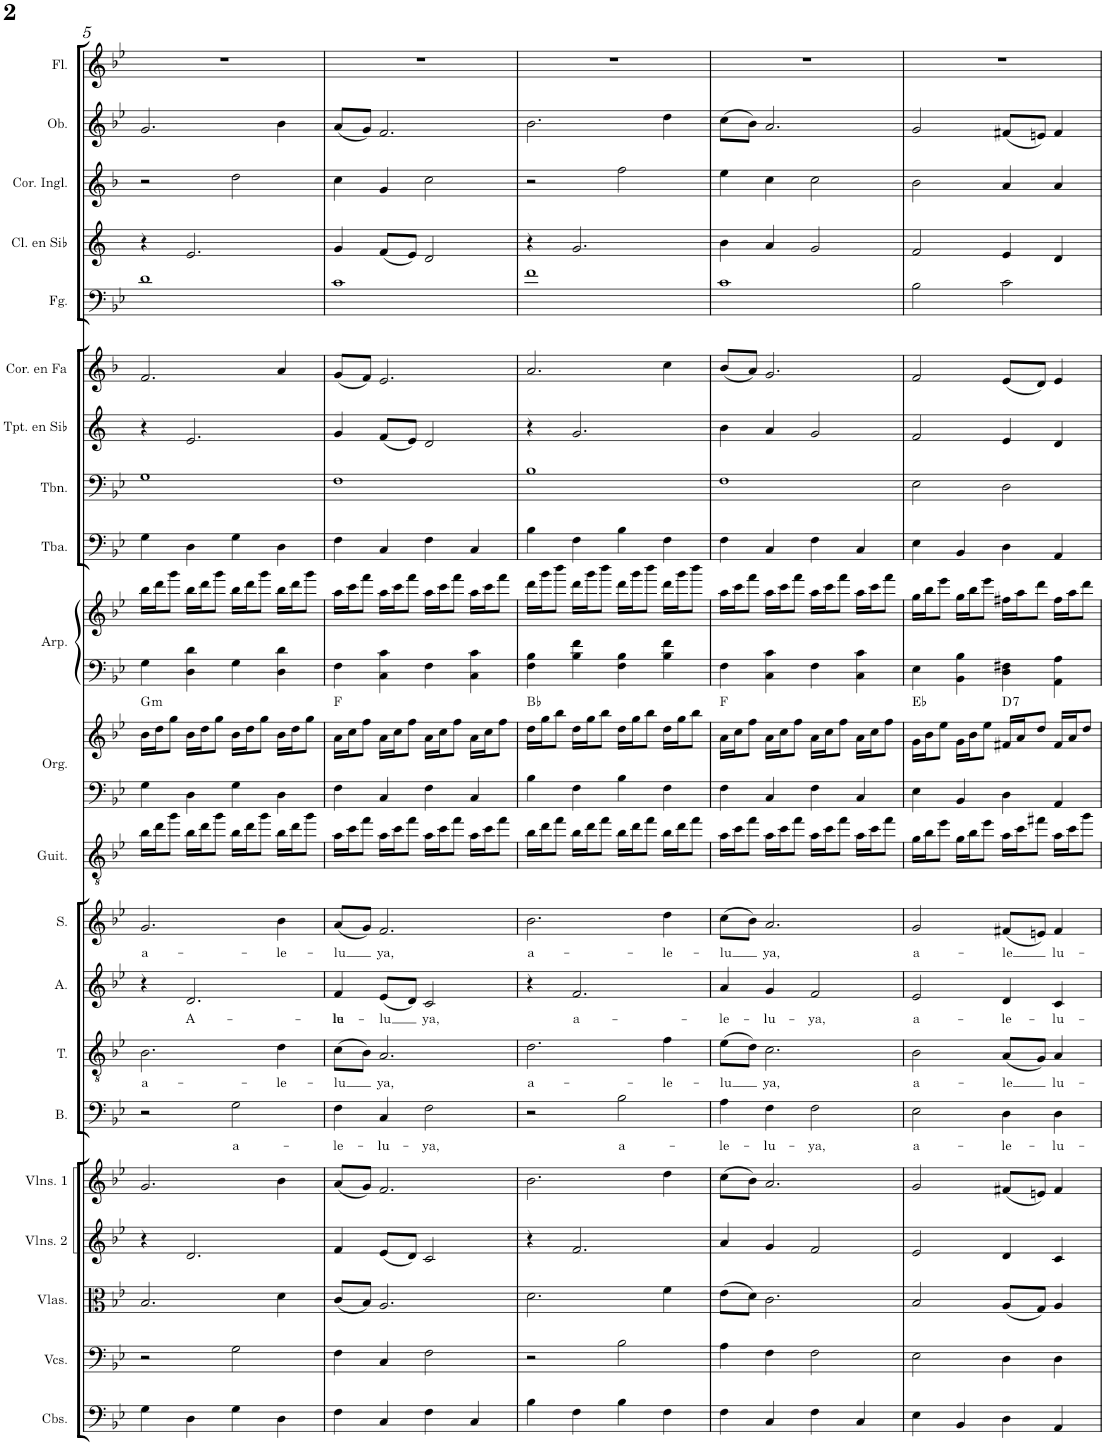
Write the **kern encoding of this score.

**kern	**kern	**kern	**kern	**kern	**kern	**text	**kern	**text	**kern	**text	**kern	**text	**kern	**kern	**kern	**harte	**kern	**kern	**kern	**kern	**kern	**kern	**kern	**kern	**kern	**kern	**kern
*part21	*part20	*part19	*part18	*part17	*part16	*part16	*part15	*part15	*part14	*part14	*part13	*part13	*part12	*part11	*part11	*part11	*part10	*part10	*part9	*part8	*part7	*part6	*part5	*part4	*part3	*part2	*part1
*staff23	*staff22	*staff21	*staff20	*staff19	*staff18	*staff18	*staff17	*staff17	*staff16	*staff16	*staff15	*staff15	*staff14	*staff13	*staff12	*	*staff11	*staff10	*staff9	*staff8	*staff7	*staff6	*staff5	*staff4	*staff3	*staff2	*staff1
*I"Contrabajos	*I"Violonchelos	*I"Violas	*I"Violines 2	*I"Violines 1	*I"Bajo	*	*I"Tenor	*	*I"Alto	*	*I"Soprano	*	*I"Guitarra acústica	*I"Órgano	*	*	*I"Arpa	*	*I"Tuba	*I"Trombón	*I"Trompeta en Sib	*I"Trompa en Fa	*I"Fagot	*I"Clarinete en Sib	*I"Corno inglés	*I"Oboe	*I"Flauta
*I'Cbs.	*I'Vcs.	*I'Vlas.	*I'Vlns. 2	*I'Vlns. 1	*I'B.	*	*I'T.	*	*I'A.	*	*I'S.	*	*I'Guit.	*	*	*	*I'Arp.	*	*I'Tba.	*I'Tbn.	*I'Tpt. en Sib	*	*I'Fg.	*I'Cl. en Sib	*I'Cor. Ingl.	*I'Ob.	*I'Fl.
!!LO:PB:g=z
*clefF4	*clefF4	*clefC3	*clefG2	*clefG2	*clefF4	*	*clefGv2	*	*clefG2	*	*clefG2	*	*clefGv2	*clefF4	*clefG2	*	*clefF4	*clefG2	*clefF4	*clefF4	*clefG2	*clefG2	*clefF4	*clefG2	*clefG2	*clefG2	*clefG2
*Trd7c12	*	*	*	*	*	*	*	*	*	*	*	*	*	*	*	*	*	*	*	*	*Trd1c2	*Trd4c7	*	*Trd1c2	*Trd4c7	*	*
*k[b-e-]	*k[b-e-]	*k[b-e-]	*k[b-e-]	*k[b-e-]	*k[b-e-]	*	*k[b-e-]	*	*k[b-e-]	*	*k[b-e-]	*	*k[b-e-]	*k[b-e-]	*k[b-e-]	*	*k[b-e-]	*k[b-e-]	*k[b-e-]	*k[b-e-]	*k[]	*k[b-]	*k[b-e-]	*k[]	*k[b-]	*k[b-e-]	*k[b-e-]
*M4/4	*M4/4	*M4/4	*M4/4	*M4/4	*M4/4	*	*M4/4	*	*M4/4	*	*M4/4	*	*M4/4	*M4/4	*M4/4	*	*M4/4	*M4/4	*M4/4	*M4/4	*M4/4	*M4/4	*M4/4	*M4/4	*M4/4	*M4/4	*M4/4
=5	=5	=5	=5	=5	=5	=5	=5	=5	=5	=5	=5	=5	=5	=5	=5	=5	=5	=5	=5	=5	=5	=5	=5	=5	=5	=5	=5
!	!	!	!	!	!	!	!	!LO:LY:b	!	!	!	!LO:LY:b	!	!	!	!LO:H:kt=m	!	!	!	!	!	!	!	!	!	!	!
4G\	2r	2.B-/	4r	2.g/	2r	.	2.B-\	a-	4r	.	2.g/	a-	16b-\LL	4G\	16b-\LL	G:min	4G\	16bb-\LL	4G\	1G	4r	2.f/	1d	4r	2r	2.g/	1r
.	.	.	.	.	.	.	.	.	.	.	.	.	16dd\J	.	16dd\J	.	.	16ddd\J	.	.	.	.	.	.	.	.	.
.	.	.	.	.	.	.	.	.	.	.	.	.	8gg\J	.	8gg\J	.	.	8ggg\J	.	.	.	.	.	.	.	.	.
!	!	!	!	!	!	!	!	!	!	!LO:LY:b	!	!	!	!	!	!	!	!	!	!	!	!	!	!	!	!	!
4D\	.	.	2.d/	.	.	.	.	.	2.d/	A-	.	.	16b-\LL	4D\	16b-\LL	.	4D\ 4d\	16bb-\LL	4D\	.	2.e/	.	.	2.e/	.	.	.
.	.	.	.	.	.	.	.	.	.	.	.	.	16dd\J	.	16dd\J	.	.	16ddd\J	.	.	.	.	.	.	.	.	.
.	.	.	.	.	.	.	.	.	.	.	.	.	8gg\J	.	8gg\J	.	.	8ggg\J	.	.	.	.	.	.	.	.	.
!	!	!	!	!	!	!LO:LY:b	!	!	!	!	!	!	!	!	!	!	!	!	!	!	!	!	!	!	!	!	!
4G\	2G\	.	.	.	2G\	a-	.	.	.	.	.	.	16b-\LL	4G\	16b-\LL	.	4G\	16bb-\LL	4G\	.	.	.	.	.	2dd\	.	.
.	.	.	.	.	.	.	.	.	.	.	.	.	16dd\J	.	16dd\J	.	.	16ddd\J	.	.	.	.	.	.	.	.	.
.	.	.	.	.	.	.	.	.	.	.	.	.	8gg\J	.	8gg\J	.	.	8ggg\J	.	.	.	.	.	.	.	.	.
!	!	!	!	!	!	!	!	!LO:LY:b	!	!	!	!LO:LY:b	!	!	!	!	!	!	!	!	!	!	!	!	!	!	!
4D\	.	4d\	.	4b-\	.	.	4d\	-le-	.	.	4b-\	-le-	16b-\LL	4D\	16b-\LL	.	4D\ 4d\	16bb-\LL	4D\	.	.	4a/	.	.	.	4b-\	.
.	.	.	.	.	.	.	.	.	.	.	.	.	16dd\J	.	16dd\J	.	.	16ddd\J	.	.	.	.	.	.	.	.	.
.	.	.	.	.	.	.	.	.	.	.	.	.	8gg\J	.	8gg\J	.	.	8ggg\J	.	.	.	.	.	.	.	.	.
=6	=6	=6	=6	=6	=6	=6	=6	=6	=6	=6	=6	=6	=6	=6	=6	=6	=6	=6	=6	=6	=6	=6	=6	=6	=6	=6	=6
!	!	!	!	!	!	!LO:LY:b	!	!LO:LY:b	!	!LO:LY:b	!	!LO:LY:b	!	!	!	!	!	!	!	!	!	!	!	!	!	!	!
4F\	4F\	(8c/L	4f/	(8a/L	4F\	-le-	(8c\L	-lu	4f/	-le-	(8a/L	-lu	16a\LL	4F\	16a\LL	F:maj	4F\	16aa\LL	4F\	1F	4g/	(8g/L	1c	4g/	4cc\	(8a/L	1r
.	.	.	.	.	.	.	.	.	.	.	.	.	16cc\J	.	16cc\J	.	.	16ccc\J	.	.	.	.	.	.	.	.	.
.	.	8B-/J)	.	8g/J)	.	.	8B-\J)	.	.	.	8g/J)	.	8ff\J	.	8ff\J	.	.	8fff\J	.	.	.	8f/J)	.	.	.	8g/J)	.
!	!	!	!	!	!	!LO:LY:b	!	!LO:LY:b	!	!LO:LY:b	!	!LO:LY:b	!	!	!	!	!	!	!	!	!	!	!	!	!	!	!
4C/	4C/	2.A/	(8e-/L	2.f/	4C/	-lu-	2.A/	ya,	(8e-/L	-lu	2.f/	ya,	16a\LL	4C/	16a\LL	.	4C\ 4c\	16aa\LL	4C/	.	(8f/L	2.e/	.	(8f/L	4g/	2.f/	.
.	.	.	.	.	.	.	.	.	.	.	.	.	16cc\J	.	16cc\J	.	.	16ccc\J	.	.	.	.	.	.	.	.	.
.	.	.	8d/J)	.	.	.	.	.	8d/J)	.	.	.	8ff\J	.	8ff\J	.	.	8fff\J	.	.	8e/J)	.	.	8e/J)	.	.	.
!	!	!	!	!	!	!LO:LY:b	!	!	!	!LO:LY:b	!	!	!	!	!	!	!	!	!	!	!	!	!	!	!	!	!
4F\	2F\	.	2c/	.	2F\	-ya,	.	.	2c/	ya,	.	.	16a\LL	4F\	16a\LL	.	4F\	16aa\LL	4F\	.	2d/	.	.	2d/	2cc\	.	.
.	.	.	.	.	.	.	.	.	.	.	.	.	16cc\J	.	16cc\J	.	.	16ccc\J	.	.	.	.	.	.	.	.	.
.	.	.	.	.	.	.	.	.	.	.	.	.	8ff\J	.	8ff\J	.	.	8fff\J	.	.	.	.	.	.	.	.	.
4C/	.	.	.	.	.	.	.	.	.	.	.	.	16a\LL	4C/	16a\LL	.	4C\ 4c\	16aa\LL	4C/	.	.	.	.	.	.	.	.
.	.	.	.	.	.	.	.	.	.	.	.	.	16cc\J	.	16cc\J	.	.	16ccc\J	.	.	.	.	.	.	.	.	.
.	.	.	.	.	.	.	.	.	.	.	.	.	8ff\J	.	8ff\J	.	.	8fff\J	.	.	.	.	.	.	.	.	.
=7	=7	=7	=7	=7	=7	=7	=7	=7	=7	=7	=7	=7	=7	=7	=7	=7	=7	=7	=7	=7	=7	=7	=7	=7	=7	=7	=7
!	!	!	!	!	!	!	!	!LO:LY:b	!	!	!	!LO:LY:b	!	!	!	!	!	!	!	!	!	!	!	!	!	!	!
4B-\	2r	2.d\	4r	2.b-\	2r	.	2.d\	a-	4r	.	2.b-\	a-	16b-\LL	4B-\	16dd\LL	Bb:maj	4F\ 4B-\	16ddd\LL	4B-\	1B-	4r	2.a/	1f	4r	2r	2.b-\	1r
.	.	.	.	.	.	.	.	.	.	.	.	.	16dd\J	.	16gg\J	.	.	16ggg\J	.	.	.	.	.	.	.	.	.
.	.	.	.	.	.	.	.	.	.	.	.	.	8ff\J	.	8bb-\J	.	.	8bbb-\J	.	.	.	.	.	.	.	.	.
!	!	!	!	!	!	!	!	!	!	!LO:LY:b	!	!	!	!	!	!	!	!	!	!	!	!	!	!	!	!	!
4F\	.	.	2.f/	.	.	.	.	.	2.f/	a-	.	.	16b-\LL	4F\	16dd\LL	.	4B-\ 4f\	16ddd\LL	4F\	.	2.g/	.	.	2.g/	.	.	.
.	.	.	.	.	.	.	.	.	.	.	.	.	16dd\J	.	16gg\J	.	.	16ggg\J	.	.	.	.	.	.	.	.	.
.	.	.	.	.	.	.	.	.	.	.	.	.	8ff\J	.	8bb-\J	.	.	8bbb-\J	.	.	.	.	.	.	.	.	.
!	!	!	!	!	!	!LO:LY:b	!	!	!	!	!	!	!	!	!	!	!	!	!	!	!	!	!	!	!	!	!
4B-\	2B-\	.	.	.	2B-\	a-	.	.	.	.	.	.	16b-\LL	4B-\	16dd\LL	.	4F\ 4B-\	16ddd\LL	4B-\	.	.	.	.	.	2ff\	.	.
.	.	.	.	.	.	.	.	.	.	.	.	.	16dd\J	.	16gg\J	.	.	16ggg\J	.	.	.	.	.	.	.	.	.
.	.	.	.	.	.	.	.	.	.	.	.	.	8ff\J	.	8bb-\J	.	.	8bbb-\J	.	.	.	.	.	.	.	.	.
!	!	!	!	!	!	!	!	!LO:LY:b	!	!	!	!LO:LY:b	!	!	!	!	!	!	!	!	!	!	!	!	!	!	!
4F\	.	4f\	.	4dd\	.	.	4f\	-le-	.	.	4dd\	-le-	16b-\LL	4F\	16dd\LL	.	4B-\ 4f\	16ddd\LL	4F\	.	.	4cc\	.	.	.	4dd\	.
.	.	.	.	.	.	.	.	.	.	.	.	.	16dd\J	.	16gg\J	.	.	16ggg\J	.	.	.	.	.	.	.	.	.
.	.	.	.	.	.	.	.	.	.	.	.	.	8ff\J	.	8bb-\J	.	.	8bbb-\J	.	.	.	.	.	.	.	.	.
=8	=8	=8	=8	=8	=8	=8	=8	=8	=8	=8	=8	=8	=8	=8	=8	=8	=8	=8	=8	=8	=8	=8	=8	=8	=8	=8	=8
!	!	!	!	!	!	!LO:LY:b	!	!LO:LY:b	!	!LO:LY:b	!	!LO:LY:b	!	!	!	!	!	!	!	!	!	!	!	!	!	!	!
4F\	4A\	(8e-\L	4a/	(8cc\L	4A\	-le-	(8e-\L	-lu	4a/	-le-	(8cc\L	-lu	16a\LL	4F\	16a\LL	F:maj	4F\	16aa\LL	4F\	1F	4b\	(8b-/L	1c	4b\	4ee\	(8cc\L	1r
.	.	.	.	.	.	.	.	.	.	.	.	.	16cc\J	.	16cc\J	.	.	16ccc\J	.	.	.	.	.	.	.	.	.
.	.	8d\J)	.	8b-\J)	.	.	8d\J)	.	.	.	8b-\J)	.	8ff\J	.	8ff\J	.	.	8fff\J	.	.	.	8a/J)	.	.	.	8b-\J)	.
!	!	!	!	!	!	!LO:LY:b	!	!LO:LY:b	!	!LO:LY:b	!	!LO:LY:b	!	!	!	!	!	!	!	!	!	!	!	!	!	!	!
4C/	4F\	2.c\	4g/	2.a/	4F\	-lu-	2.c\	ya,	4g/	-lu-	2.a/	ya,	16a\LL	4C/	16a\LL	.	4C\ 4c\	16aa\LL	4C/	.	4a/	2.g/	.	4a/	4cc\	2.a/	.
.	.	.	.	.	.	.	.	.	.	.	.	.	16cc\J	.	16cc\J	.	.	16ccc\J	.	.	.	.	.	.	.	.	.
.	.	.	.	.	.	.	.	.	.	.	.	.	8ff\J	.	8ff\J	.	.	8fff\J	.	.	.	.	.	.	.	.	.
!	!	!	!	!	!	!LO:LY:b	!	!	!	!LO:LY:b	!	!	!	!	!	!	!	!	!	!	!	!	!	!	!	!	!
4F\	2F\	.	2f/	.	2F\	-ya,	.	.	2f/	-ya,	.	.	16a\LL	4F\	16a\LL	.	4F\	16aa\LL	4F\	.	2g/	.	.	2g/	2cc\	.	.
.	.	.	.	.	.	.	.	.	.	.	.	.	16cc\J	.	16cc\J	.	.	16ccc\J	.	.	.	.	.	.	.	.	.
.	.	.	.	.	.	.	.	.	.	.	.	.	8ff\J	.	8ff\J	.	.	8fff\J	.	.	.	.	.	.	.	.	.
4C/	.	.	.	.	.	.	.	.	.	.	.	.	16a\LL	4C/	16a\LL	.	4C\ 4c\	16aa\LL	4C/	.	.	.	.	.	.	.	.
.	.	.	.	.	.	.	.	.	.	.	.	.	16cc\J	.	16cc\J	.	.	16ccc\J	.	.	.	.	.	.	.	.	.
.	.	.	.	.	.	.	.	.	.	.	.	.	8ff\J	.	8ff\J	.	.	8fff\J	.	.	.	.	.	.	.	.	.
=9	=9	=9	=9	=9	=9	=9	=9	=9	=9	=9	=9	=9	=9	=9	=9	=9	=9	=9	=9	=9	=9	=9	=9	=9	=9	=9	=9
!	!	!	!	!	!	!LO:LY:b	!	!LO:LY:b	!	!LO:LY:b	!	!LO:LY:b	!	!	!	!	!	!	!	!	!	!	!	!	!	!	!
4E-\	2E-\	2B-/	2e-/	2g/	2E-\	a-	2B-\	a-	2e-/	a-	2g/	a-	16g\LL	4E-\	16g\LL	Eb:maj	4E-\	16gg\LL	4E-\	2E-\	2f/	2f/	2B-\	2f/	2b-\	2g/	1r
.	.	.	.	.	.	.	.	.	.	.	.	.	16b-\J	.	16b-\J	.	.	16bb-\J	.	.	.	.	.	.	.	.	.
.	.	.	.	.	.	.	.	.	.	.	.	.	8ee-\J	.	8ee-\J	.	.	8eee-\J	.	.	.	.	.	.	.	.	.
4BB-/	.	.	.	.	.	.	.	.	.	.	.	.	16g\LL	4BB-/	16g\LL	.	4BB-\ 4B-\	16gg\LL	4BB-/	.	.	.	.	.	.	.	.
.	.	.	.	.	.	.	.	.	.	.	.	.	16b-\J	.	16b-\J	.	.	16bb-\J	.	.	.	.	.	.	.	.	.
.	.	.	.	.	.	.	.	.	.	.	.	.	8ee-\J	.	8ee-\J	.	.	8eee-\J	.	.	.	.	.	.	.	.	.
!	!	!	!	!	!	!LO:LY:b	!	!LO:LY:b	!	!LO:LY:b	!	!LO:LY:b	!	!	!	!LO:H:kt=7	!	!	!	!	!	!	!	!	!	!	!
4D\	4D\	(8A/L	4d/	(8f#X/L	4D\	-le-	(8A/L	-le	4d/	-le-	(8f#X/L	-le	16a\LL	4D\	16f#X/LL	D:7	4D\ 4F#X\	16ff#X\LL	4D\	2D\	4e/	(8e/L	2c\	4e/	4a/	(8f#X/L	.
.	.	.	.	.	.	.	.	.	.	.	.	.	16cc\J	.	16a/J	.	.	16aa\J	.	.	.	.	.	.	.	.	.
.	.	8G/J)	.	8en/J)	.	.	8G/J)	.	.	.	8en/J)	.	8ff#X\J	.	8dd/J	.	.	8ddd\J	.	.	.	8d/J)	.	.	.	8en/J)	.
!	!	!	!	!	!	!LO:LY:b	!	!LO:LY:b	!	!LO:LY:b	!	!LO:LY:b	!	!	!	!	!	!	!	!	!	!	!	!	!	!	!
4AA/	4D\	4A/	4c/	4f#/	4D\	lu-	4A/	lu-	4c/	-lu-	4f#/	lu-	16a\LL	4AA/	16f#/LL	.	4AA\ 4A\	16ff#\LL	4AA/	.	4d/	4e/	.	4d/	4a/	4f#/	.
.	.	.	.	.	.	.	.	.	.	.	.	.	16cc\J	.	16a/J	.	.	16aa\J	.	.	.	.	.	.	.	.	.
.	.	.	.	.	.	.	.	.	.	.	.	.	8gg\J	.	8dd/J	.	.	8ddd\J	.	.	.	.	.	.	.	.	.
=	=	=	=	=	=	=	=	=	=	=	=	=	=	=	=	=	=	=	=	=	=	=	=	=	=	=	=
*-	*-	*-	*-	*-	*-	*-	*-	*-	*-	*-	*-	*-	*-	*-	*-	*-	*-	*-	*-	*-	*-	*-	*-	*-	*-	*-	*-
